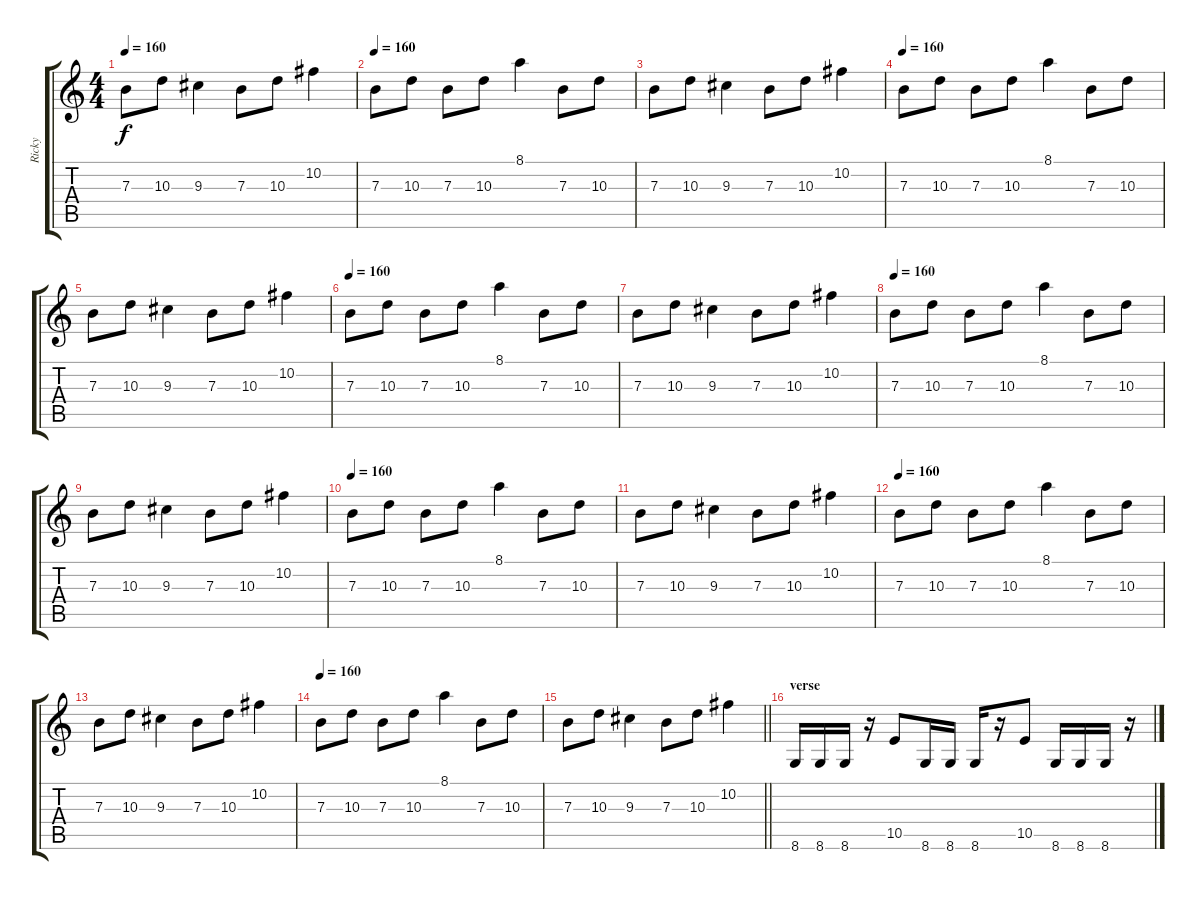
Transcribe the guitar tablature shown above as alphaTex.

\track ("Ricky" "Ricky") {instrument overdrivenguitar}
\staff {score tabs}
\tuning (Db4 Ab3 E3 B2 Gb2 B1) {hide}
\ts (4 4)
\tempo 160
\clef g2
\ks c
7.3.8{dy f} 10.3.8 9.3.4 7.3.8 10.3.8 10.2.4 |
\tempo 160
7.3.8 10.3.8 7.3.8 10.3.8 8.1.4 7.3.8 10.3.8 |
7.3.8 10.3.8 9.3.4 7.3.8 10.3.8 10.2.4 |
\tempo 160
7.3.8 10.3.8 7.3.8 10.3.8 8.1.4 7.3.8 10.3.8 |
7.3.8 10.3.8 9.3.4 7.3.8 10.3.8 10.2.4 |
\tempo 160
7.3.8 10.3.8 7.3.8 10.3.8 8.1.4 7.3.8 10.3.8 |
7.3.8 10.3.8 9.3.4 7.3.8 10.3.8 10.2.4 |
\tempo 160
7.3.8 10.3.8 7.3.8 10.3.8 8.1.4 7.3.8 10.3.8 |
7.3.8 10.3.8 9.3.4 7.3.8 10.3.8 10.2.4 |
\tempo 160
7.3.8 10.3.8 7.3.8 10.3.8 8.1.4 7.3.8 10.3.8 |
7.3.8 10.3.8 9.3.4 7.3.8 10.3.8 10.2.4 |
\tempo 160
7.3.8 10.3.8 7.3.8 10.3.8 8.1.4 7.3.8 10.3.8 |
7.3.8 10.3.8 9.3.4 7.3.8 10.3.8 10.2.4 |
\tempo 160
7.3.8 10.3.8 7.3.8 10.3.8 8.1.4 7.3.8 10.3.8 |
\barLineRight lightlight
7.3.8 10.3.8 9.3.4 7.3.8 10.3.8 10.2.4 |
\section ("" "verse")
8.6.16 8.6.16 8.6.16 r.16 10.5.8 8.6.16 8.6.16 8.6.16 r.16 10.5.8 8.6.16 8.6.16 8.6.16 r.16
